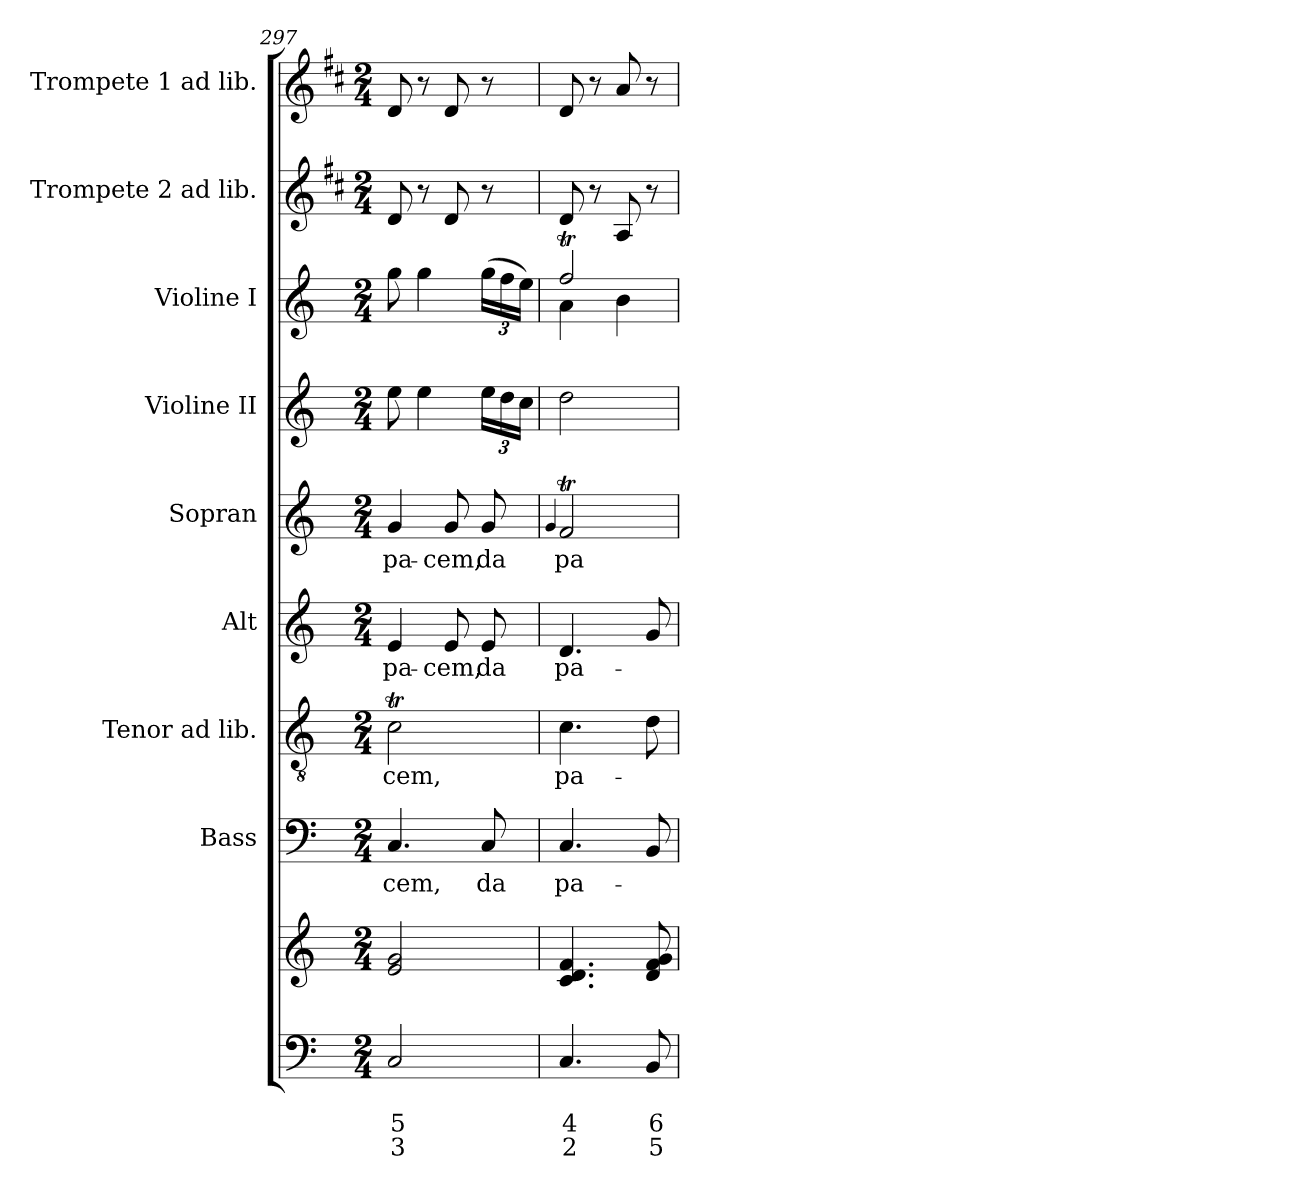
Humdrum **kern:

**kern	**text	**text	**text	**kern	**kern	**text	**kern	**text	**kern	**text	**kern	**text	**kern	**kern	**kern	**kern
*part9	*part9	*part9	*part9	*part9	*part8	*part8	*part7	*part7	*part6	*part6	*part5	*part5	*part4	*part3	*part2	*part1
*staff10	*staff10	*staff10	*staff10	*staff9	*staff8	*staff8	*staff7	*staff7	*staff6	*staff6	*staff5	*staff5	*staff4	*staff3	*staff2	*staff1
*	*	*	*	*	*I"Bass	*	*I"Tenor ad lib.	*	*I"Alt	*	*I"Sopran	*	*I"Violine II	*I"Violine I	*I"Trompete 2 ad lib.	*I"Trompete 1 ad lib.
*	*	*	*	*	*I'B.	*	*I'T.	*	*I'A.	*	*I'S.	*	*I'Vl. II	*I'Vl. I	*I'Trp. 2	*I'Trp. 1
*clefF4	*	*	*	*clefG2	*clefF4	*	*clefGv2	*	*clefG2	*	*clefG2	*	*clefG2	*clefG2	*clefG2	*clefG2
*	*	*	*	*	*	*	*	*	*	*	*	*	*	*	*ITrd1c2	*ITrd1c2
*k[]	*	*	*	*k[]	*k[]	*	*k[]	*	*k[]	*	*k[]	*	*k[]	*k[]	*k[]	*k[]
*C:	*	*	*	*C:	*C:	*	*C:	*	*C:	*	*C:	*	*C:	*C:	*C:	*C:
*M2/4	*	*	*	*M2/4	*M2/4	*	*M2/4	*	*M2/4	*	*M2/4	*	*M2/4	*M2/4	*M2/4	*M2/4
=297	=297	=297	=297	=297	=297	=297	=297	=297	=297	=297	=297	=297	=297	=297	=297	=297
!	!	!LO:LY:b	!LO:LY:b	!	!	!LO:LY:b	!	!LO:LY:b	!	!LO:LY:b	!	!LO:LY:b	!	!	!	!
2C/	.	5	3	2e/ 2g/	4.C/	-cem,	2cT\	-cem,	4e/	pa-	4g/	pa-	8ee\	8gg\	8c/	8c/
.	.	.	.	.	.	.	.	.	.	.	.	.	4ee\	4gg\	8r	8r
!	!	!	!	!	!	!	!	!	!	!LO:LY:b	!	!LO:LY:b	!	!	!	!
.	.	.	.	.	.	.	.	.	8e/	-cem,	8g/	-cem,	.	.	8c/	8c/
!	!	!	!	!	!	!LO:LY:b	!	!	!	!LO:LY:b	!	!LO:LY:b	!	!	!	!
.	.	.	.	.	8C/	da	.	.	8e/	da	8g/	da	24ee\LL	(>24gg\LL	8r	8r
.	.	.	.	.	.	.	.	.	.	.	.	.	24dd\	24ff\	.	.
.	.	.	.	.	.	.	.	.	.	.	.	.	24cc\JJ	24ee\JJ)	.	.
=298	=298	=298	=298	=298	=298	=298	=298	=298	=298	=298	=298	=298	=298	=298	=298	=298
.	.	.	.	.	.	.	.	.	.	.	4qqg/	.	.	.	.	.
!	!	!LO:LY:b	!LO:LY:b	!	!	!LO:LY:b	!	!LO:LY:b	!	!LO:LY:b	!	!LO:LY:b	!	!	!	!
*	*	*	*	*	*	*	*	*	*	*	*	*	*	*^	*	*
4.C/	.	4	2	4.c/ 4.d/ 4.f/	4.C/	pa-	4.c\	pa-	4.d/	pa-	2fT/	pa-	2dd\	2ffT/	4a\	8c/	8c/
.	.	.	.	.	.	.	.	.	.	.	.	.	.	.	.	8r	8r
.	.	.	.	.	.	.	.	.	.	.	.	.	.	.	4b\	8G/	8g/
!	!	!LO:LY:b	!LO:LY:b	!	!	!	!	!	!	!	!	!	!	!	!	!	!
8BB/	.	6	5	8d/ 8f/ 8g/	8BB/	.	8d\	.	8g/	.	.	.	.	.	.	8r	8r
*	*	*	*	*	*	*	*	*	*	*	*	*	*	*v	*v	*	*
=	=	=	=	=	=	=	=	=	=	=	=	=	=	=	=	=
*-	*-	*-	*-	*-	*-	*-	*-	*-	*-	*-	*-	*-	*-	*-	*-	*-
